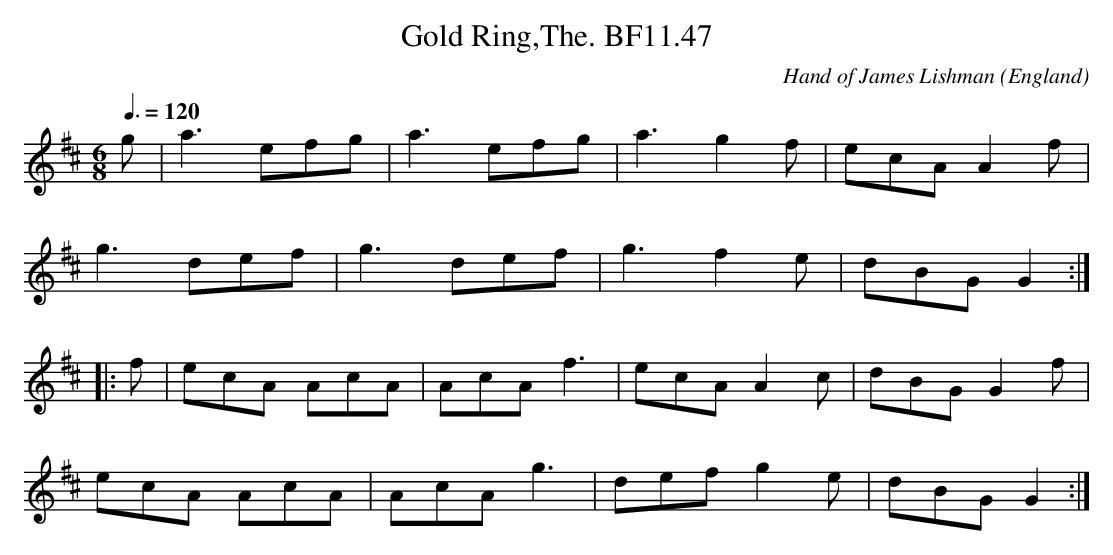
X:1
T:Gold Ring,The. BF11.47
C:Hand of James Lishman
M:6/8
O:England
Q:3/8=120
K:D
g|a3efg|a3efg|a3g2f|ecA A2f|!
g3def|g3def|g3f2e|dBGG2:|!
|:f|ecA AcA|AcAf3|ecAA2c|dBGG2f|!
ecA AcA|AcAg3|defg2e|dBGG2:|
